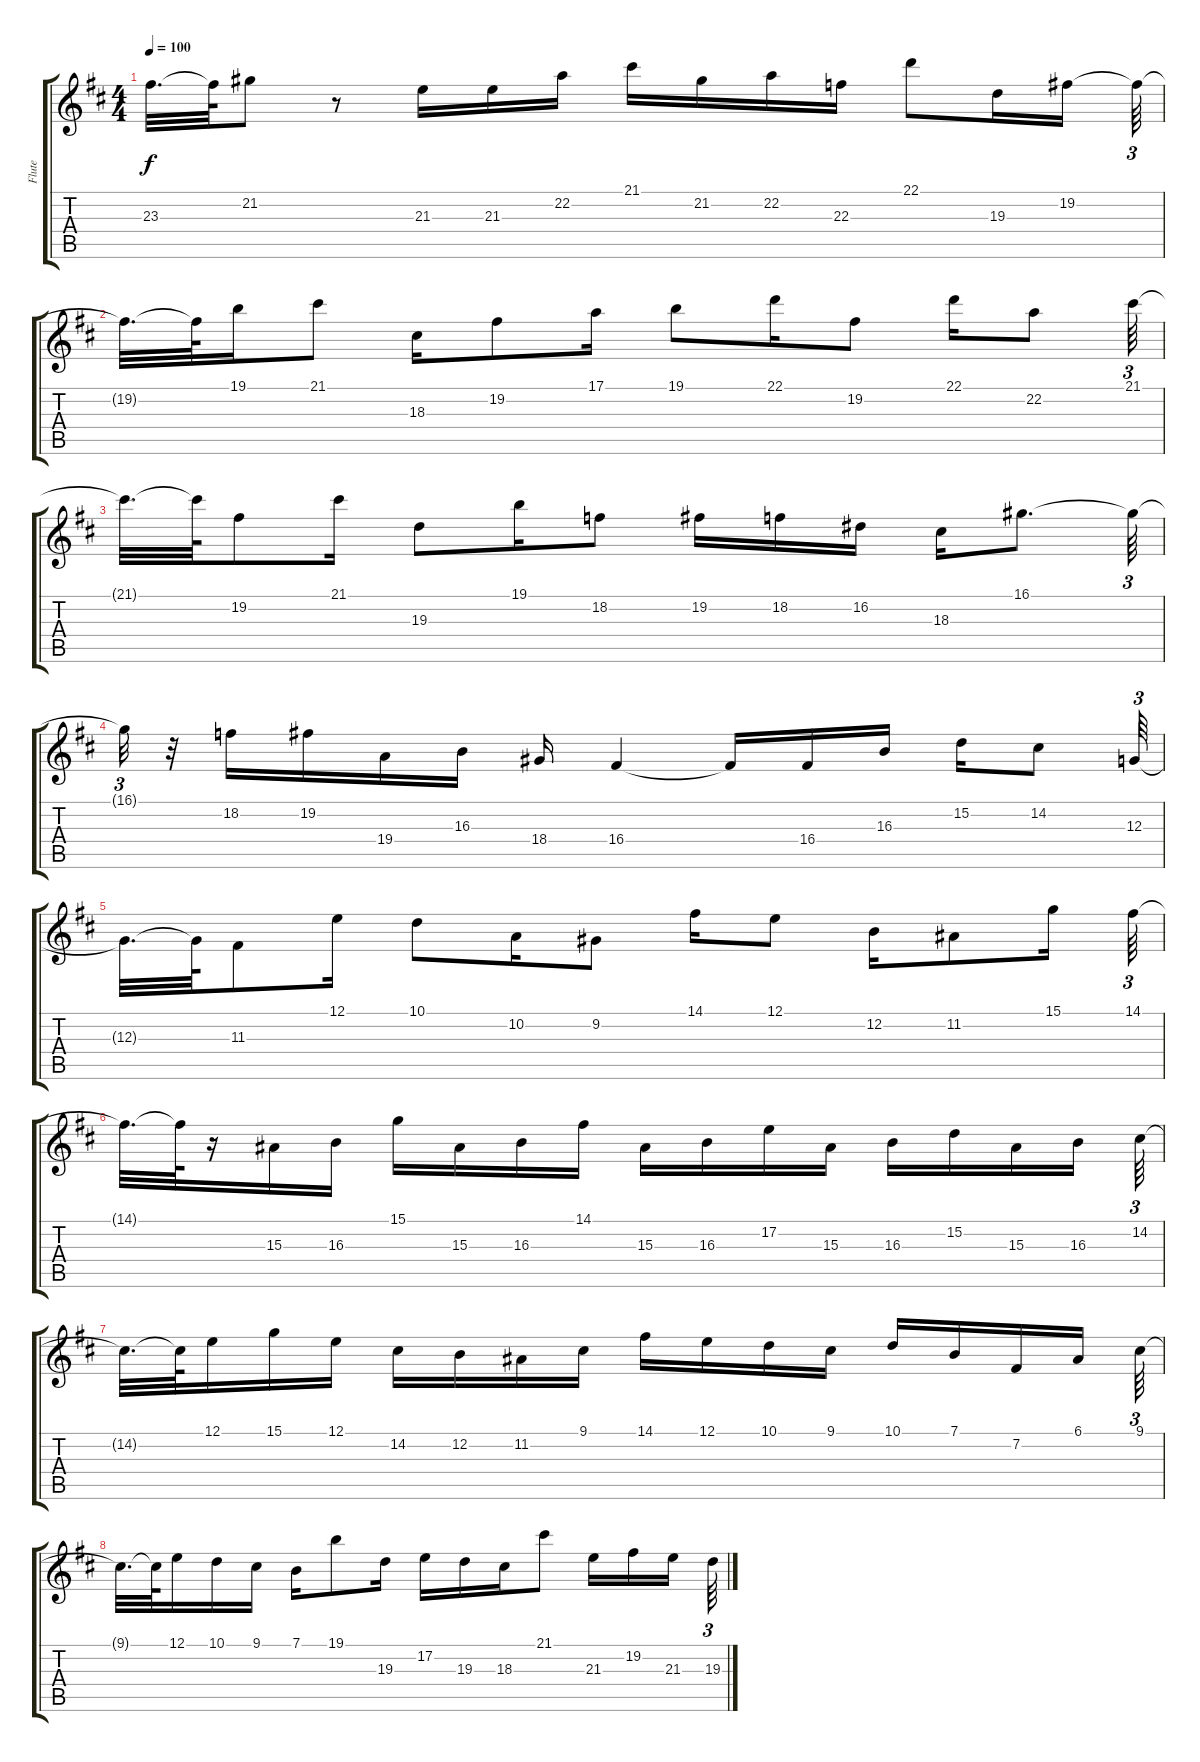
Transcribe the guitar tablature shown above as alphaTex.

\track ("Flute" "Flute") {instrument flute}
\staff {score tabs}
\tuning (E4 B3 G3 D3 A2 E2) {hide}
\ts (4 4)
\tempo 100
\clef g2
\ks bminor
23.3{t}.32{d dy f} 23.3{t}.64 21.2.8 r.8 21.3.16 21.3.16 22.2.16 21.1.16 21.2.16 22.2.16 22.3.16 22.1.8 19.3.16 19.2.16 19.2{t}.64{tu (3 2)} |
19.2{t}.32{d} 19.2{t}.64 19.1.16 21.1.8 18.3.16 19.2.8 17.1.16 19.1.8 22.1.16 19.2.8 22.1.16 22.2.8 21.1.64{tu (3 2)} |
21.1{t}.32{d} 21.1{t}.64 19.2.8 21.1.16 19.3.8 19.1.16 18.2.8 19.2.16 18.2.16 16.2.16 18.3.16 16.1.8{d} 16.1{t}.64{tu (3 2)} |
16.1{t}.32{tu (3 2)} r.32 18.2.16 19.2.16 19.4.16 16.3.16 18.4.16 16.4.4 16.4{t}.16 16.4.16 16.3.16 15.2.16 14.2.8 12.3.64{tu (3 2)} |
12.3{t}.32{d} 12.3{t}.64 11.3.8 12.1.16 10.1.8 10.2.16 9.2.8 14.1.16 12.1.8 12.2.16 11.2.8 15.1.16 14.1.64{tu (3 2)} |
14.1{t}.32{d} 14.1{t}.64 r.16 15.3.16 16.3.16 15.1.16 15.3.16 16.3.16 14.1.16 15.3.16 16.3.16 17.2.16 15.3.16 16.3.16 15.2.16 15.3.16 16.3.16 14.2.64{tu (3 2)} |
14.2{t}.32{d} 14.2{t}.64 12.1.16 15.1.16 12.1.16 14.2.16 12.2.16 11.2.16 9.1.16 14.1.16 12.1.16 10.1.16 9.1.16 10.1.16 7.1.16 7.2.16 6.1.16 9.1.64{tu (3 2)} |
9.1{t}.32{d} 9.1{t}.64 12.1.16 10.1.16 9.1.16 7.1.16 19.1.8 19.3.16 17.2.16 19.3.16 18.3.16 21.1.8 21.3.16 19.2.16 21.3.16 19.3.64{tu (3 2)}
